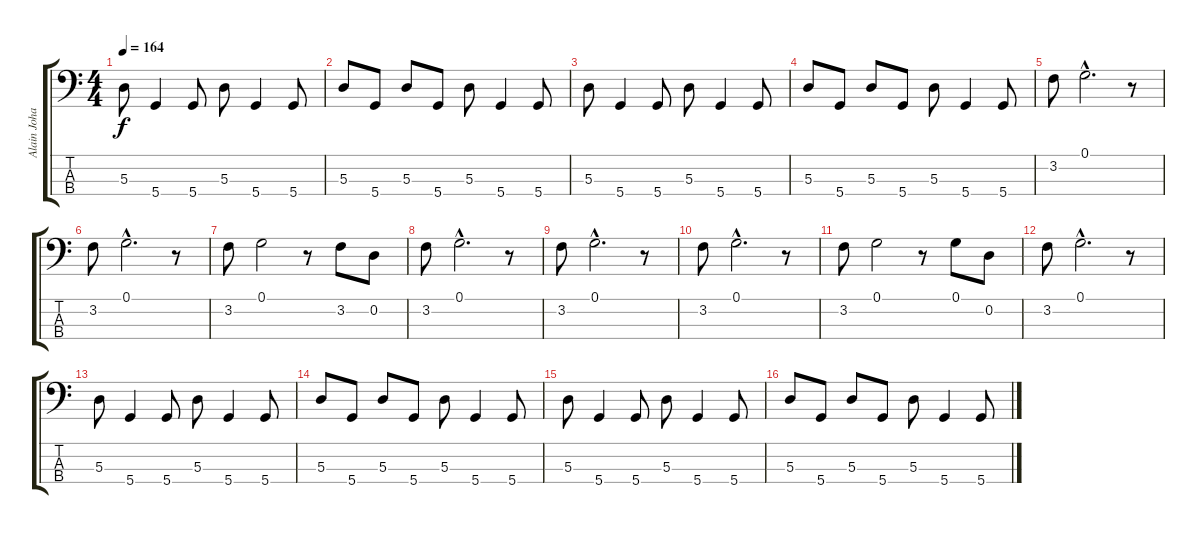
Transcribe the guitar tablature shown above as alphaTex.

\track ("Alain Johannes - bass" "Alain Joha") {instrument electricbasspick}
\staff {score tabs}
\tuning (G2 D2 A1 D1) {hide}
\ts (4 4)
\tempo 164
\clef f4
\ks c
5.3.8{dy f instrument electricbasspick} 5.4.4 5.4.8 5.3.8 5.4.4 5.4.8 |
5.3.8 5.4.8 5.3.8 5.4.8 5.3.8 5.4.4 5.4.8 |
5.3.8 5.4.4 5.4.8 5.3.8 5.4.4 5.4.8 |
5.3.8 5.4.8 5.3.8 5.4.8 5.3.8 5.4.4 5.4.8 |
3.2.8 0.1{hac}.2{d} r.8 |
3.2.8 0.1{hac}.2{d} r.8 |
3.2.8 0.1.2 r.8 3.2.8 0.2.8 |
3.2.8 0.1{hac}.2{d} r.8 |
3.2.8 0.1{hac}.2{d} r.8 |
3.2.8 0.1{hac}.2{d} r.8 |
3.2.8 0.1.2 r.8 0.1.8 0.2.8 |
3.2.8 0.1{hac}.2{d} r.8 |
5.3.8 5.4.4 5.4.8 5.3.8 5.4.4 5.4.8 |
5.3.8 5.4.8 5.3.8 5.4.8 5.3.8 5.4.4 5.4.8 |
5.3.8 5.4.4 5.4.8 5.3.8 5.4.4 5.4.8 |
5.3.8 5.4.8 5.3.8 5.4.8 5.3.8 5.4.4 5.4.8
